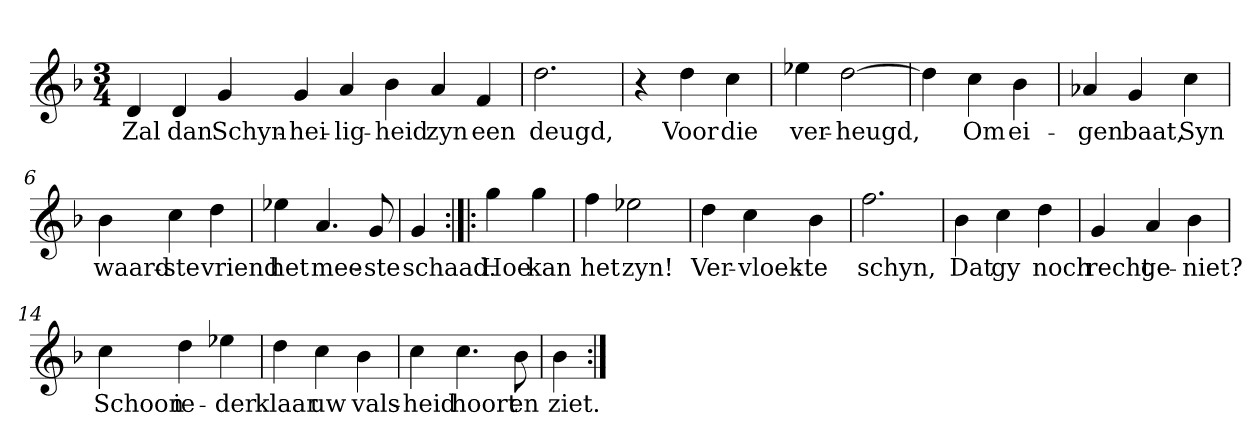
**kern	**text
*part1	*part1
*staff1	*staff1
*clefG2	*
*k[b-]	*
*d:	*
*M3/4	*
*MM120	*
=	=
4d	Zal
4d	dan
4g	Schyn-
4g	-hei-
4a	-lig-
4b-	-heid
4a	zyn
4f	een
=1	=1
2.dd	deugd,
=2	=2
4r	.
4dd	Voor
4cc	die
=3	=3
4ee-X	ver-
[2dd	-heugd,
=4	=4
4dd]	.
4cc	Om
4b-	ei-
=5	=5
4a-X	-gen
4g	baat,
4cc	Syn
=6	=6
4b-	waard-
4cc	-ste
4dd	vriend
=7	=7
4ee-X	het
4.a	mee-
8g	-ste
=8	=8
4g	schaad.
=:|!|:	=:|!|:
4gg	Hoe
4gg	kan
=9	=9
4ff	het
2ee-X	zyn!
=10	=10
4dd	Ver-
4cc	-vloek-
4b-	-te
=11	=11
2.ff	schyn,
=12	=12
4b-	Dat
4cc	gy
4dd	noch
=13	=13
4g	recht
4a	ge-
4b-	-niet?
=14	=14
4cc	Schoon
4dd	ie-
4ee-X	-der
=15	=15
4dd	klaar
4cc	uw
4b-	vals-
=16	=16
4cc	-heid
4.cc	hoort
8b-	en
=17	=17
4b-	ziet.
=:|!	=:|!
*-	*-
